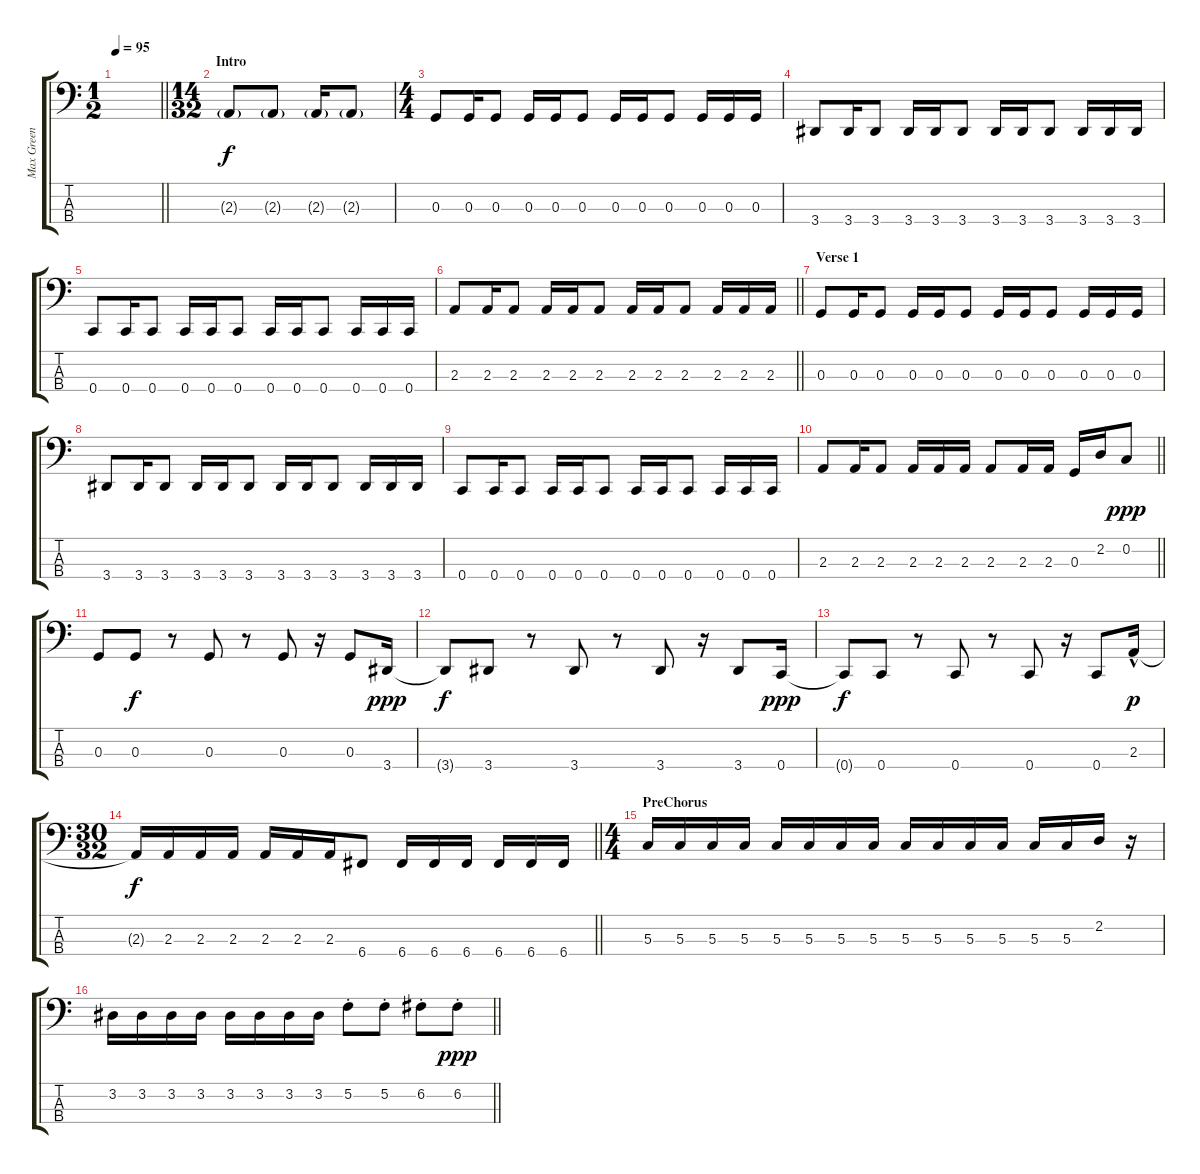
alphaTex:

\track ("Max Green (Bass)" "Max Green ") {instrument electricbassfinger}
\staff {score tabs}
\tuning (F2 C2 G1 C1) {hide}
\ts (1 2)
\tempo 95
\clef f4
\barLineRight lightlight
\ks c
|
\ts (14 32)
\section ("" "Intro")
2.3{g}.8 2.3{g}.8 2.3{g}.16 2.3{g}.8 |
\ts (4 4)
0.3.8{dy f} 0.3.16 0.3.8 0.3.16 0.3.16 0.3.8 0.3.16 0.3.16 0.3.8 0.3.16 0.3.16 0.3.16 |
3.4.8 3.4.16 3.4.8 3.4.16 3.4.16 3.4.8 3.4.16 3.4.16 3.4.8 3.4.16 3.4.16 3.4.16 |
0.4.8 0.4.16 0.4.8 0.4.16 0.4.16 0.4.8 0.4.16 0.4.16 0.4.8 0.4.16 0.4.16 0.4.16 |
\barLineRight lightlight
2.3.8 2.3.16 2.3.8 2.3.16 2.3.16 2.3.8 2.3.16 2.3.16 2.3.8 2.3.16 2.3.16 2.3.16 |
\section ("" "Verse 1")
0.3.8 0.3.16 0.3.8 0.3.16 0.3.16 0.3.8 0.3.16 0.3.16 0.3.8 0.3.16 0.3.16 0.3.16 |
3.4.8 3.4.16 3.4.8 3.4.16 3.4.16 3.4.8 3.4.16 3.4.16 3.4.8 3.4.16 3.4.16 3.4.16 |
0.4.8 0.4.16 0.4.8 0.4.16 0.4.16 0.4.8 0.4.16 0.4.16 0.4.8 0.4.16 0.4.16 0.4.16 |
\barLineRight lightlight
2.3.8 2.3.16 2.3.8 2.3.16 2.3.16 2.3.16 2.3.8 2.3.16 2.3.16 0.3.16 2.2.16 0.2.8{dy ppp} |
0.3.8 0.3.8{dy f} r.8 0.3.8 r.8 0.3.8 r.16 0.3.8 3.4.16{dy ppp} |
3.4{t}.8{dy f} 3.4.8 r.8 3.4.8 r.8 3.4.8 r.16 3.4.8 0.4.16{dy ppp} |
0.4{t}.8{dy f} 0.4.8 r.8 0.4.8 r.8 0.4.8 r.16 0.4.8 2.3{hac}.16{dy p} |
\ts (30 32)
\barLineRight lightlight
2.3{t}.16{dy f} 2.3.16 2.3.16 2.3.16 2.3.16 2.3.16 2.3.16 6.4.8 6.4.16 6.4.16 6.4.16 6.4.16 6.4.16 6.4.16 |
\ts (4 4)
\section ("" "PreChorus")
5.3.16 5.3.16 5.3.16 5.3.16 5.3.16 5.3.16 5.3.16 5.3.16 5.3.16 5.3.16 5.3.16 5.3.16 5.3.16 5.3.16 2.2.16 r.16 |
\barLineRight lightlight
3.2.16 3.2.16 3.2.16 3.2.16 3.2.16 3.2.16 3.2.16 3.2.16 5.2{st}.8 5.2{st}.8 6.2{st}.8 6.2{st}.8{dy ppp}
